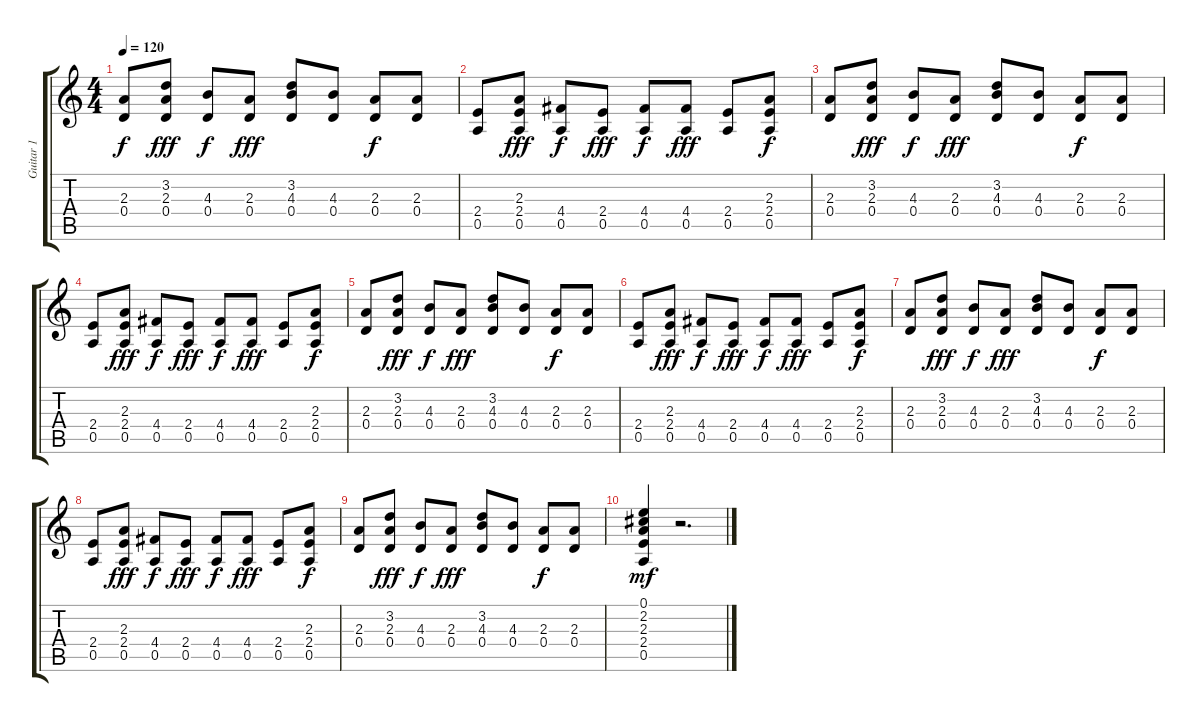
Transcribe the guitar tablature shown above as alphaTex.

\track ("Guitar 1" "Guitar 1") {instrument electricguitarclean}
\staff {score tabs}
\tuning (E4 B3 G3 D3 A2 E2) {hide}
\ts (4 4)
\tempo 120
\clef g2
\ks c
(2.3 0.4).8{dy f} (3.2 2.3 0.4).8{dy fff} (4.3 0.4).8{dy f} (2.3 0.4).8{dy fff} (3.2 4.3 0.4).8 (4.3 0.4).8 (2.3 0.4).8{dy f} (2.3 0.4).8 |
(2.4 0.5).8 (2.3 2.4 0.5).8{dy fff} (4.4 0.5).8{dy f} (2.4 0.5).8{dy fff} (4.4 0.5).8{dy f} (4.4 0.5).8{dy fff} (2.4 0.5).8 (2.3 2.4 0.5).8{dy f} |
(2.3 0.4).8 (3.2 2.3 0.4).8{dy fff} (4.3 0.4).8{dy f} (2.3 0.4).8{dy fff} (3.2 4.3 0.4).8 (4.3 0.4).8 (2.3 0.4).8{dy f} (2.3 0.4).8 |
(2.4 0.5).8 (2.3 2.4 0.5).8{dy fff} (4.4 0.5).8{dy f} (2.4 0.5).8{dy fff} (4.4 0.5).8{dy f} (4.4 0.5).8{dy fff} (2.4 0.5).8 (2.3 2.4 0.5).8{dy f} |
(2.3 0.4).8 (3.2 2.3 0.4).8{dy fff} (4.3 0.4).8{dy f} (2.3 0.4).8{dy fff} (3.2 4.3 0.4).8 (4.3 0.4).8 (2.3 0.4).8{dy f} (2.3 0.4).8 |
(2.4 0.5).8 (2.3 2.4 0.5).8{dy fff} (4.4 0.5).8{dy f} (2.4 0.5).8{dy fff} (4.4 0.5).8{dy f} (4.4 0.5).8{dy fff} (2.4 0.5).8 (2.3 2.4 0.5).8{dy f} |
(2.3 0.4).8 (3.2 2.3 0.4).8{dy fff} (4.3 0.4).8{dy f} (2.3 0.4).8{dy fff} (3.2 4.3 0.4).8 (4.3 0.4).8 (2.3 0.4).8{dy f} (2.3 0.4).8 |
(2.4 0.5).8 (2.3 2.4 0.5).8{dy fff} (4.4 0.5).8{dy f} (2.4 0.5).8{dy fff} (4.4 0.5).8{dy f} (4.4 0.5).8{dy fff} (2.4 0.5).8 (2.3 2.4 0.5).8{dy f} |
(2.3 0.4).8 (3.2 2.3 0.4).8{dy fff} (4.3 0.4).8{dy f} (2.3 0.4).8{dy fff} (3.2 4.3 0.4).8 (4.3 0.4).8 (2.3 0.4).8{dy f} (2.3 0.4).8 |
(0.1 2.2 2.3 2.4 0.5).4{dy mf} r.2{d}
